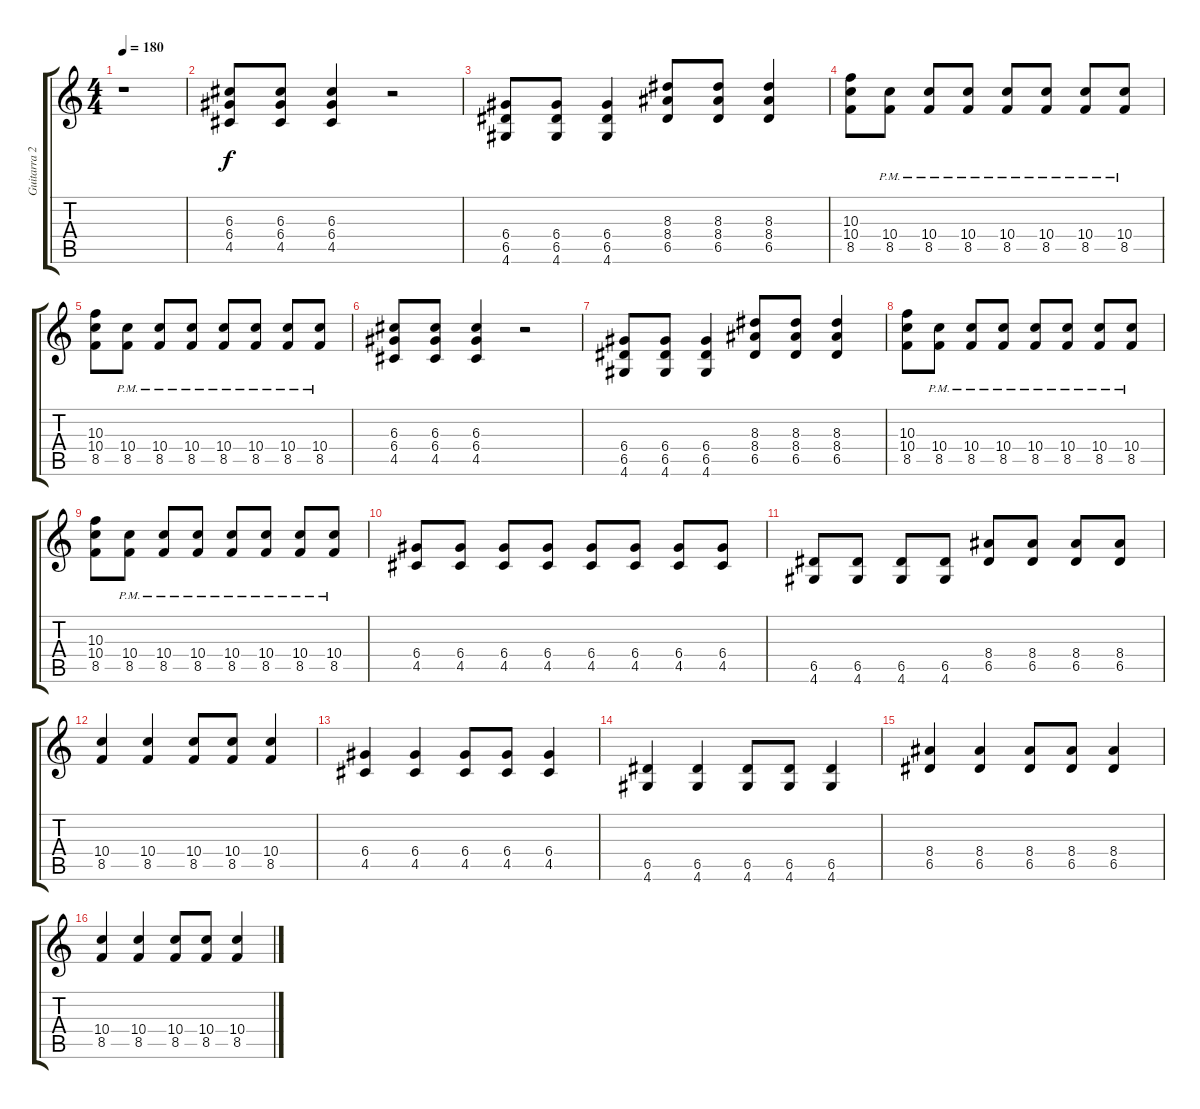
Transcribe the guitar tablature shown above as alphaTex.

\track ("Guitarra 2" "Guitarra 2") {instrument distortionguitar}
\staff {score tabs}
\tuning (E4 B3 G3 D3 A2 E2) {hide}
\ts (4 4)
\tempo 180
\clef g2
\ks c
r.1{dy f} |
(6.3 6.4 4.5).8 (6.3 6.4 4.5).8 (6.3 6.4 4.5).4 r.2 |
(6.4 6.5 4.6).8 (6.4 6.5 4.6).8 (6.4 6.5 4.6).4 (8.3 8.4 6.5).8 (8.3 8.4 6.5).8 (8.3 8.4 6.5).4 |
(10.3 10.4 8.5).8 (10.4{pm} 8.5{pm}).8 (10.4{pm} 8.5{pm}).8 (10.4{pm} 8.5{pm}).8 (10.4{pm} 8.5{pm}).8 (10.4{pm} 8.5{pm}).8 (10.4{pm} 8.5{pm}).8 (10.4{pm} 8.5{pm}).8 |
(10.3 10.4 8.5).8 (10.4{pm} 8.5{pm}).8 (10.4{pm} 8.5{pm}).8 (10.4{pm} 8.5{pm}).8 (10.4{pm} 8.5{pm}).8 (10.4{pm} 8.5{pm}).8 (10.4{pm} 8.5{pm}).8 (10.4{pm} 8.5{pm}).8 |
(6.3 6.4 4.5).8 (6.3 6.4 4.5).8 (6.3 6.4 4.5).4 r.2 |
(6.4 6.5 4.6).8 (6.4 6.5 4.6).8 (6.4 6.5 4.6).4 (8.3 8.4 6.5).8 (8.3 8.4 6.5).8 (8.3 8.4 6.5).4 |
(10.3 10.4 8.5).8 (10.4{pm} 8.5{pm}).8 (10.4{pm} 8.5{pm}).8 (10.4{pm} 8.5{pm}).8 (10.4{pm} 8.5{pm}).8 (10.4{pm} 8.5{pm}).8 (10.4{pm} 8.5{pm}).8 (10.4{pm} 8.5{pm}).8 |
(10.3 10.4 8.5).8 (10.4{pm} 8.5{pm}).8 (10.4{pm} 8.5{pm}).8 (10.4{pm} 8.5{pm}).8 (10.4{pm} 8.5{pm}).8 (10.4{pm} 8.5{pm}).8 (10.4{pm} 8.5{pm}).8 (10.4{pm} 8.5{pm}).8 |
(6.4 4.5).8 (6.4 4.5).8 (6.4 4.5).8 (6.4 4.5).8 (6.4 4.5).8 (6.4 4.5).8 (6.4 4.5).8 (6.4 4.5).8 |
(6.5 4.6).8 (6.5 4.6).8 (6.5 4.6).8 (6.5 4.6).8 (8.4 6.5).8 (8.4 6.5).8 (8.4 6.5).8 (8.4 6.5).8 |
(10.4 8.5).4 (10.4 8.5).4 (10.4 8.5).8 (10.4 8.5).8 (10.4 8.5).4 |
(6.4 4.5).4 (6.4 4.5).4 (6.4 4.5).8 (6.4 4.5).8 (6.4 4.5).4 |
(6.5 4.6).4 (6.5 4.6).4 (6.5 4.6).8 (6.5 4.6).8 (6.5 4.6).4 |
(8.4 6.5).4 (8.4 6.5).4 (8.4 6.5).8 (8.4 6.5).8 (8.4 6.5).4 |
(10.4 8.5).4 (10.4 8.5).4 (10.4 8.5).8 (10.4 8.5).8 (10.4 8.5).4
